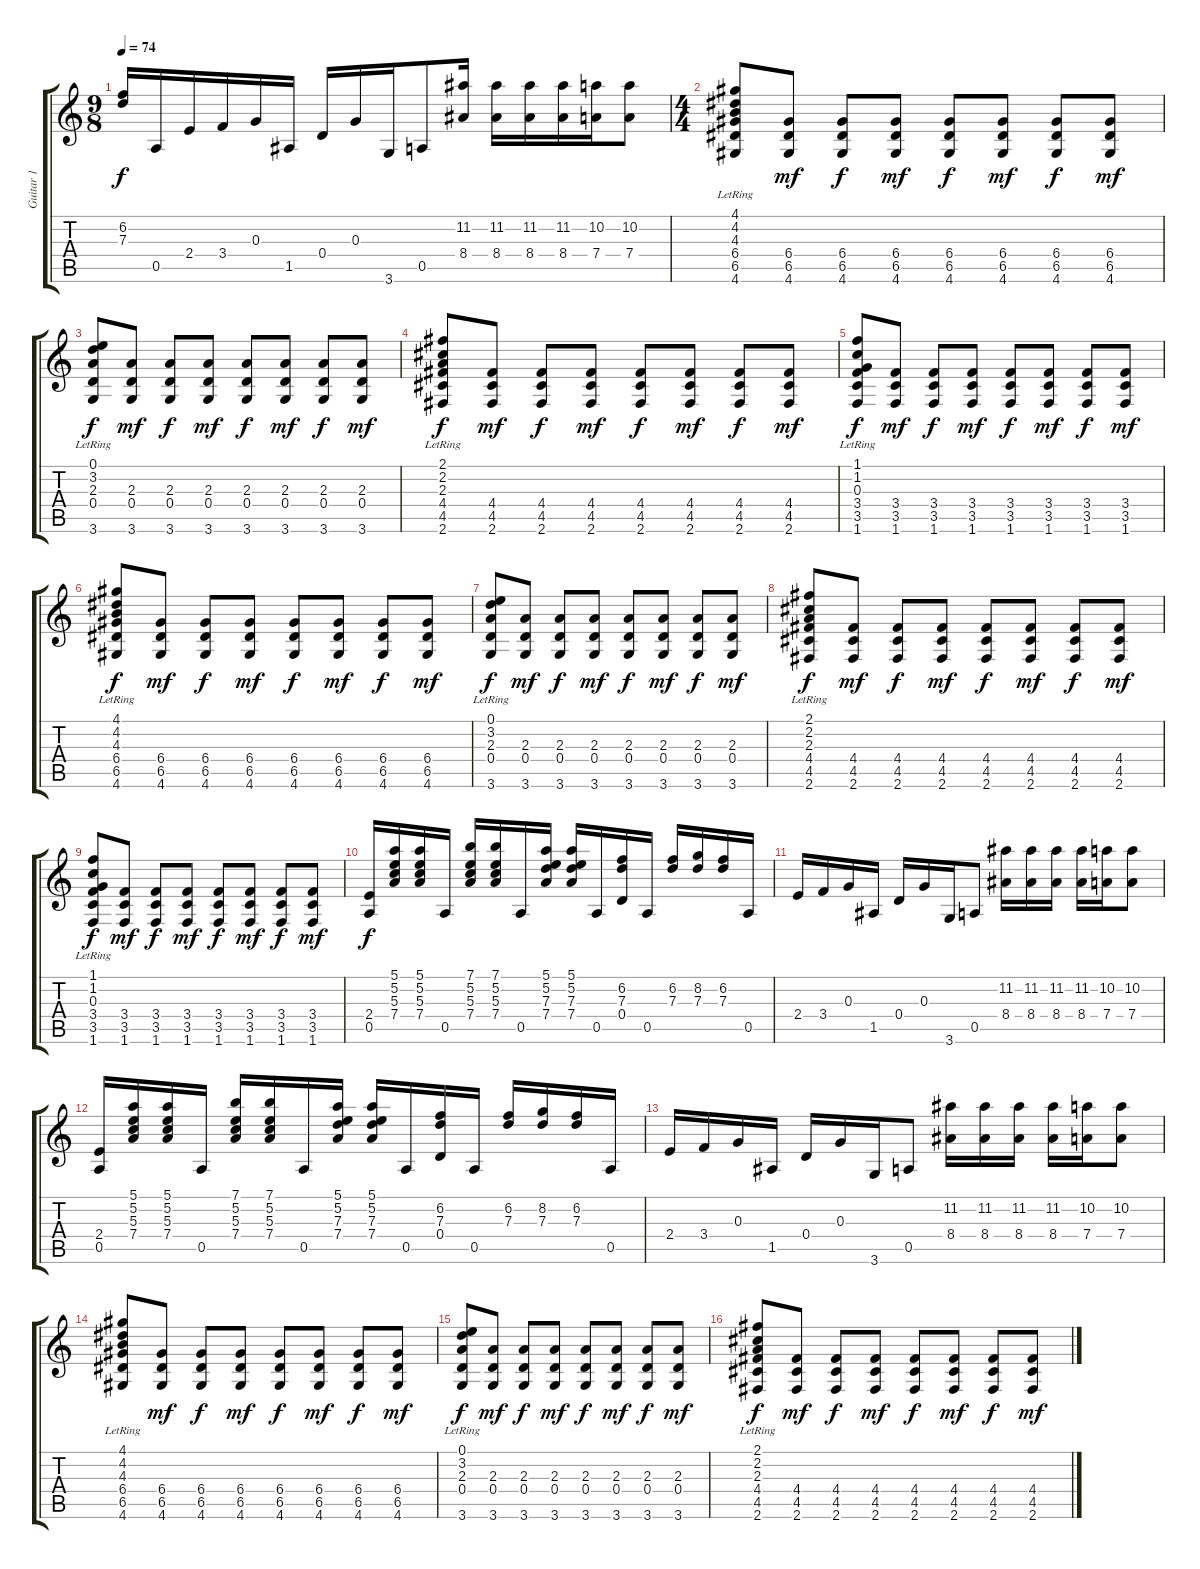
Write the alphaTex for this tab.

\track ("Guitar 1" "Guitar 1") {instrument acousticguitarnylon}
\staff {score tabs}
\tuning (E4 B3 G3 D3 A2 E2) {hide}
\ts (9 8)
\tempo 74
\clef g2
\ks c
(6.2 7.3).16{dy f} 0.5.16 2.4.16 3.4.16 0.3.16 1.5.16 0.4.16 0.3.16 3.6.16 0.5.8 (11.2 8.4).16 (11.2 8.4).16 (11.2 8.4).16 (11.2 8.4).16 (10.2 7.4).16 (10.2 7.4).8 |
\ts (4 4)
(4.1{lr} 4.2{lr} 4.3{lr} 6.4 6.5 4.6).8 (6.4 6.5 4.6).8{dy mf} (6.4 6.5 4.6).8{dy f} (6.4 6.5 4.6).8{dy mf} (6.4 6.5 4.6).8{dy f} (6.4 6.5 4.6).8{dy mf} (6.4 6.5 4.6).8{dy f} (6.4 6.5 4.6).8{dy mf} |
(0.1{lr} 3.2{lr} 2.3 0.4 3.6).8{dy f} (2.3 0.4 3.6).8{dy mf} (2.3 0.4 3.6).8{dy f} (2.3 0.4 3.6).8{dy mf} (2.3 0.4 3.6).8{dy f} (2.3 0.4 3.6).8{dy mf} (2.3 0.4 3.6).8{dy f} (2.3 0.4 3.6).8{dy mf} |
(2.1{lr} 2.2{lr} 2.3{lr} 4.4 4.5 2.6).8{dy f} (4.4 4.5 2.6).8{dy mf} (4.4 4.5 2.6).8{dy f} (4.4 4.5 2.6).8{dy mf} (4.4 4.5 2.6).8{dy f} (4.4 4.5 2.6).8{dy mf} (4.4 4.5 2.6).8{dy f} (4.4 4.5 2.6).8{dy mf} |
(1.1{lr} 1.2{lr} 0.3{lr} 3.4 3.5 1.6).8{dy f} (3.4 3.5 1.6).8{dy mf} (3.4 3.5 1.6).8{dy f} (3.4 3.5 1.6).8{dy mf} (3.4 3.5 1.6).8{dy f} (3.4 3.5 1.6).8{dy mf} (3.4 3.5 1.6).8{dy f} (3.4 3.5 1.6).8{dy mf} |
(4.1{lr} 4.2{lr} 4.3{lr} 6.4 6.5 4.6).8{dy f} (6.4 6.5 4.6).8{dy mf} (6.4 6.5 4.6).8{dy f} (6.4 6.5 4.6).8{dy mf} (6.4 6.5 4.6).8{dy f} (6.4 6.5 4.6).8{dy mf} (6.4 6.5 4.6).8{dy f} (6.4 6.5 4.6).8{dy mf} |
(0.1{lr} 3.2{lr} 2.3 0.4 3.6).8{dy f} (2.3 0.4 3.6).8{dy mf} (2.3 0.4 3.6).8{dy f} (2.3 0.4 3.6).8{dy mf} (2.3 0.4 3.6).8{dy f} (2.3 0.4 3.6).8{dy mf} (2.3 0.4 3.6).8{dy f} (2.3 0.4 3.6).8{dy mf} |
(2.1{lr} 2.2{lr} 2.3{lr} 4.4 4.5 2.6).8{dy f} (4.4 4.5 2.6).8{dy mf} (4.4 4.5 2.6).8{dy f} (4.4 4.5 2.6).8{dy mf} (4.4 4.5 2.6).8{dy f} (4.4 4.5 2.6).8{dy mf} (4.4 4.5 2.6).8{dy f} (4.4 4.5 2.6).8{dy mf} |
(1.1{lr} 1.2{lr} 0.3{lr} 3.4 3.5 1.6).8{dy f} (3.4 3.5 1.6).8{dy mf} (3.4 3.5 1.6).8{dy f} (3.4 3.5 1.6).8{dy mf} (3.4 3.5 1.6).8{dy f} (3.4 3.5 1.6).8{dy mf} (3.4 3.5 1.6).8{dy f} (3.4 3.5 1.6).8{dy mf} |
(2.4 0.5).16{dy f} (5.1 5.2 5.3 7.4).16 (5.1 5.2 5.3 7.4).16 0.5.16 (7.1 5.2 5.3 7.4).16 (7.1 5.2 5.3 7.4).16 0.5.16 (5.1 5.2 7.3 7.4).16 (5.1 5.2 7.3 7.4).16 0.5.16 (6.2 7.3 0.4).16 0.5.16 (6.2 7.3).16 (8.2 7.3).16 (6.2 7.3).16 0.5.16 |
2.4.16 3.4.16 0.3.16 1.5.16 0.4.16 0.3.16 3.6.16 0.5.8 (11.2 8.4).16 (11.2 8.4).16 (11.2 8.4).16 (11.2 8.4).16 (10.2 7.4).16 (10.2 7.4).8 |
(2.4 0.5).16 (5.1 5.2 5.3 7.4).16 (5.1 5.2 5.3 7.4).16 0.5.16 (7.1 5.2 5.3 7.4).16 (7.1 5.2 5.3 7.4).16 0.5.16 (5.1 5.2 7.3 7.4).16 (5.1 5.2 7.3 7.4).16 0.5.16 (6.2 7.3 0.4).16 0.5.16 (6.2 7.3).16 (8.2 7.3).16 (6.2 7.3).16 0.5.16 |
2.4.16 3.4.16 0.3.16 1.5.16 0.4.16 0.3.16 3.6.16 0.5.8 (11.2 8.4).16 (11.2 8.4).16 (11.2 8.4).16 (11.2 8.4).16 (10.2 7.4).16 (10.2 7.4).8 |
(4.1{lr} 4.2{lr} 4.3{lr} 6.4 6.5 4.6).8 (6.4 6.5 4.6).8{dy mf} (6.4 6.5 4.6).8{dy f} (6.4 6.5 4.6).8{dy mf} (6.4 6.5 4.6).8{dy f} (6.4 6.5 4.6).8{dy mf} (6.4 6.5 4.6).8{dy f} (6.4 6.5 4.6).8{dy mf} |
(0.1{lr} 3.2{lr} 2.3 0.4 3.6).8{dy f} (2.3 0.4 3.6).8{dy mf} (2.3 0.4 3.6).8{dy f} (2.3 0.4 3.6).8{dy mf} (2.3 0.4 3.6).8{dy f} (2.3 0.4 3.6).8{dy mf} (2.3 0.4 3.6).8{dy f} (2.3 0.4 3.6).8{dy mf} |
(2.1{lr} 2.2{lr} 2.3{lr} 4.4 4.5 2.6).8{dy f} (4.4 4.5 2.6).8{dy mf} (4.4 4.5 2.6).8{dy f} (4.4 4.5 2.6).8{dy mf} (4.4 4.5 2.6).8{dy f} (4.4 4.5 2.6).8{dy mf} (4.4 4.5 2.6).8{dy f} (4.4 4.5 2.6).8{dy mf}
